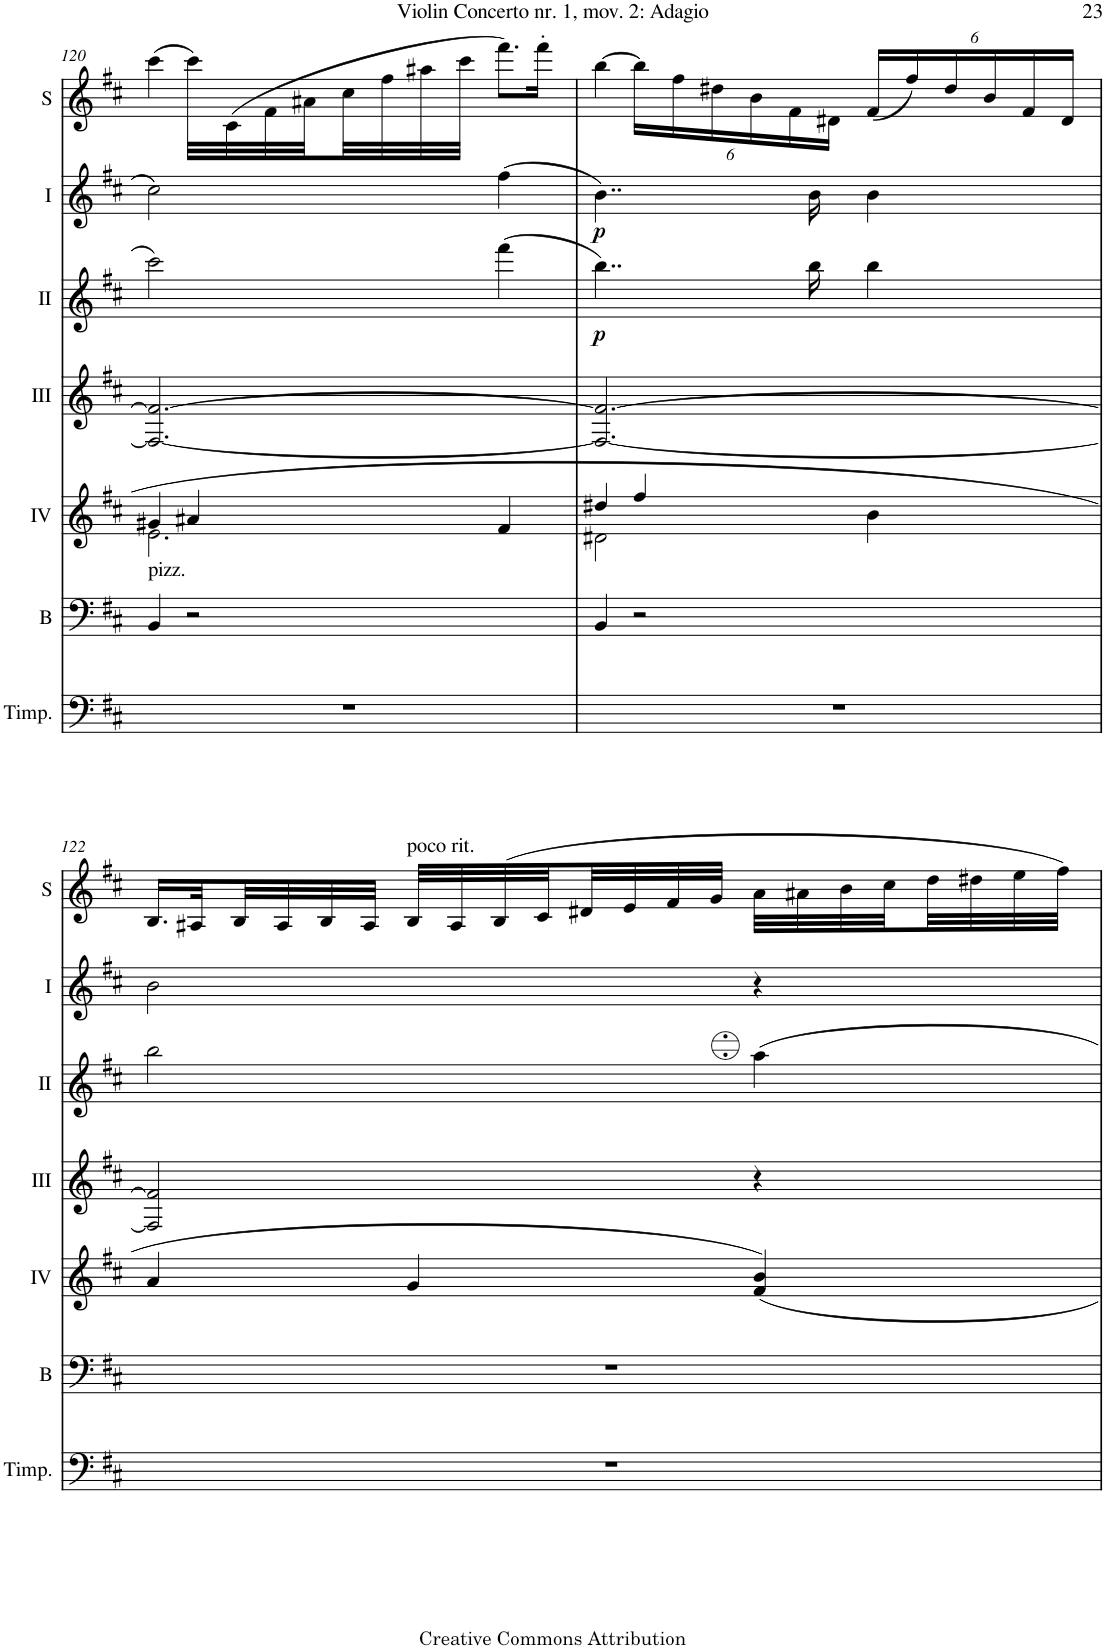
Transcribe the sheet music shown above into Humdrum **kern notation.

**kern	**kern	**kern	**kern	**kern	**dynam	**kern	**dynam	**kern
*part7	*part6	*part5	*part4	*part3	*part3	*part2	*part2	*part1
*staff7	*staff6	*staff5	*staff4	*staff3	*staff3	*staff2	*staff2	*staff1
*I"Timpani	*I"Bass	*I"Acc. 4	*I"Acc. 3	*I"Acc. 2	*	*I"Acc. 1	*	*I"Solo
*I'Timp.	*I'B	*	*	*	*	*	*	*I'S
!!LO:PB:g=z
*clefF4	*clefF4	*clefG2	*clefG2	*clefG2	*	*clefG2	*	*clefG2
*	*Trd7c12	*Trd7c12	*	*	*	*	*	*
*k[f#c#]	*k[f#c#]	*k[f#c#]	*k[f#c#]	*k[f#c#]	*	*k[f#c#]	*	*k[f#c#]
*M3/4	*M3/4	*M3/4	*M3/4	*M3/4	*	*M3/4	*	*M3/4
=120	=120	=120	=120	=120	=120	=120	=120	=120
*	*	*^	*	*	*	*	*	*
!	!LO:TX:a:t=pizz.	!	!	!	!	!	!	!	!
2.r	4BB/	4g#X/	2.e\	2.F#/_ 2.f#/_	2ccc#\	.	2cc#\	.	(4ccc#\
.	2r	4a#X/	.	.	.	.	.	.	32ccc#\LLL)
.	.	.	.	.	.	.	.	.	(32c#\
.	.	.	.	.	.	.	.	.	32f#\
.	.	.	.	.	.	.	.	.	32a#X\
.	.	.	.	.	.	.	.	.	32cc#\
.	.	.	.	.	.	.	.	.	32ff#\
.	.	.	.	.	.	.	.	.	32aa#X\
.	.	.	.	.	.	.	.	.	32ccc#\JJJ
.	.	4f#/	.	.	(4fff#\	.	(4ff#\	.	8.fff#\L)
.	.	.	.	.	.	.	.	.	16fff#'\Jk
=121	=121	=121	=121	=121	=121	=121	=121	=121	=121
!	!	!	!	!	!	!LO:DY:b	!	!LO:DY:b	!
2.r	4BB/	4dd#X/	2d#X\	2.F#/_ 2.f#/_	4..bb\)	p	4..b\)	p	[4bb\
*	*	*	*	*	*	*	*	*	*Xbrackettup
.	2r	4ff#/	.	.	.	.	.	.	24bb\LL]
.	.	.	.	.	.	.	.	.	24ff#\
.	.	.	.	.	.	.	.	.	24dd#X\
.	.	.	.	.	.	.	.	.	24b\
.	.	.	.	.	.	.	.	.	24f#\
.	.	.	.	.	16bb\	.	16b\	.	.
.	.	.	.	.	.	.	.	.	24d#X\JJ
.	.	4b\	4ryy	.	4bb\	.	4b\	.	(24f#/LL
.	.	.	.	.	.	.	.	.	24ff#/)
.	.	.	.	.	.	.	.	.	24dd#/
.	.	.	.	.	.	.	.	.	24b/
.	.	.	.	.	.	.	.	.	24f#/
.	.	.	.	.	.	.	.	.	24d#/JJ
*	*	*v	*v	*	*	*	*	*	*
!!LO:LB:g=z
=122	=122	=122	=122	=122	=122	=122	=122	=122
2.r	2.r	4a/	2F#/] 2f#/]	2bb\	.	2b\	.	16.B/LL
.	.	.	.	.	.	.	.	32A#X/L
.	.	.	.	.	.	.	.	32B/
.	.	.	.	.	.	.	.	32A#/
.	.	.	.	.	.	.	.	32B/
.	.	.	.	.	.	.	.	32A#/JJJ
!	!	!	!	!	!	!	!	!LO:TX:a:t=poco rit.
.	.	4g/	.	.	.	.	.	32B/LLL
.	.	.	.	.	.	.	.	32A#/
.	.	.	.	.	.	.	.	(32B/
.	.	.	.	.	.	.	.	32c#/
.	.	.	.	.	.	.	.	32d#X/
.	.	.	.	.	.	.	.	32e/
.	.	.	.	.	.	.	.	32f#/
.	.	.	.	.	.	.	.	32g/JJJ
.	.	4f#/ 4b/	4r	4a\	.	4r	.	32a\LLL
.	.	.	.	.	.	.	.	32a#X\
.	.	.	.	.	.	.	.	32b\
.	.	.	.	.	.	.	.	32cc#\
.	.	.	.	.	.	.	.	32dd\
.	.	.	.	.	.	.	.	32dd#X\
.	.	.	.	.	.	.	.	32ee\
.	.	.	.	.	.	.	.	32ff#\JJJ)
=	=	=	=	=	=	=	=	=
*-	*-	*-	*-	*-	*-	*-	*-	*-
